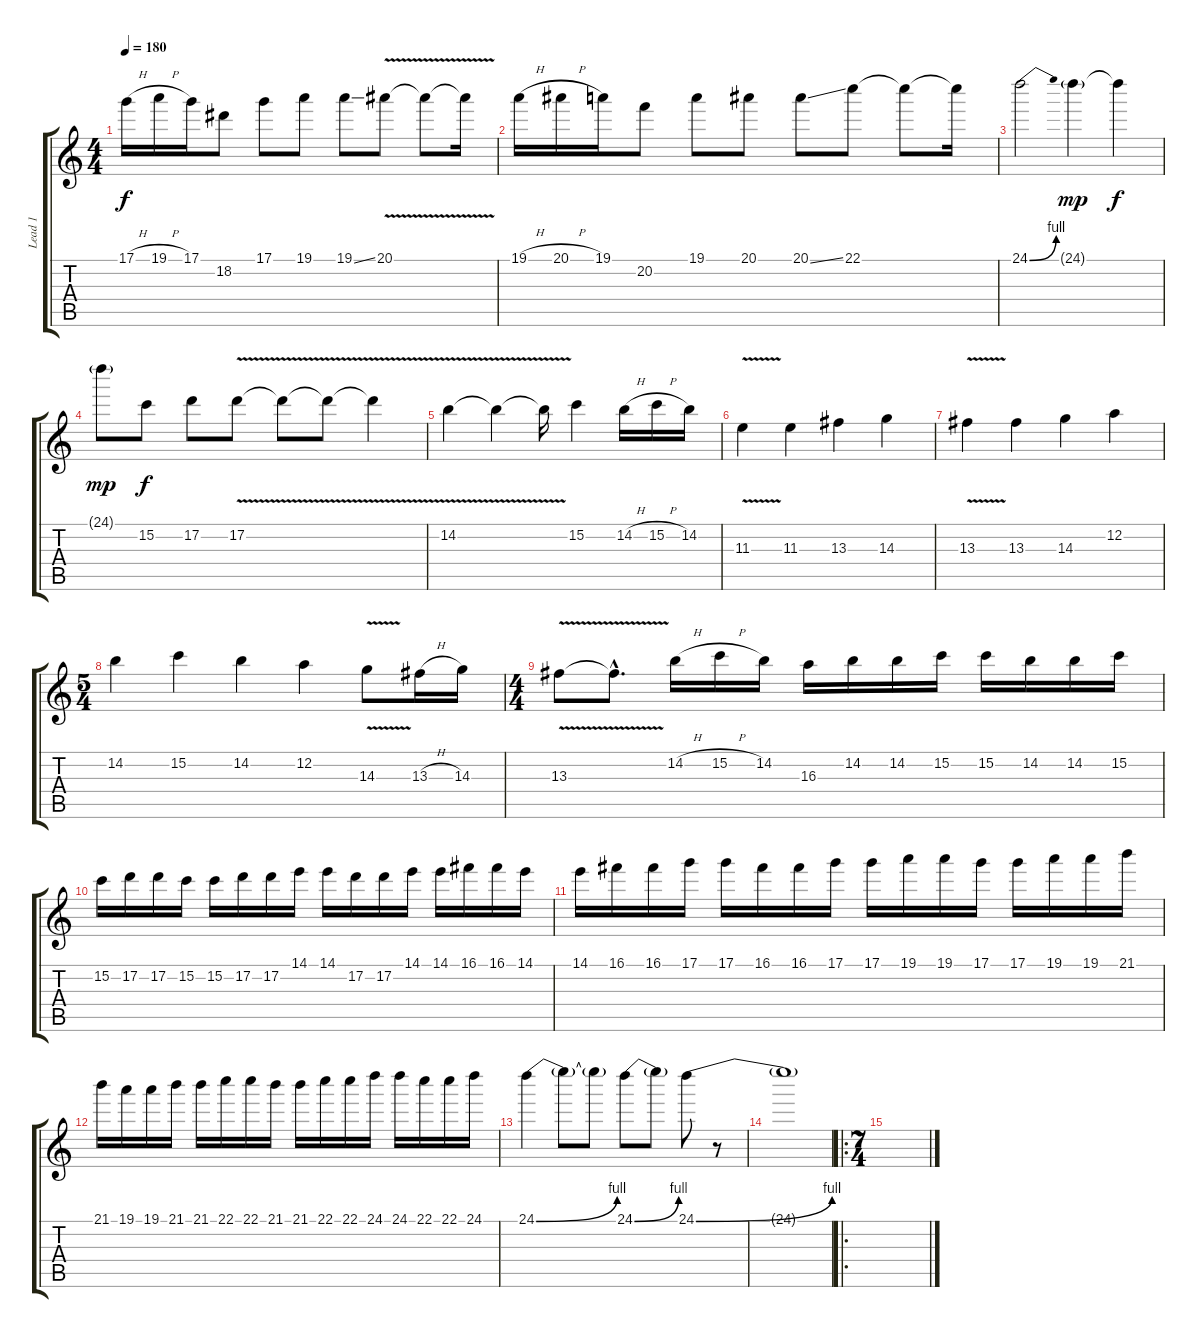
\track ("Lead 1" "Lead 1") {instrument distortionguitar}
\staff {score tabs}
\tuning (D4 A3 F3 C3 G2 D2) {hide}
\ts (4 4)
\tempo 180
\clef g2
\ks c
17.1{h}.16{dy f} 19.1{h}.16 17.1.16 18.2.8 17.1.8 19.1.8 19.1{ss}.8 20.1{v}.8 20.1{v t}.8 20.1{v t}.16 |
19.1{h}.16 20.1{h}.16 19.1.16 20.2.8 19.1.8 20.1.8 20.1{ss}.8 22.1.8 22.1{t}.8 22.1{t}.16 |
24.1{be (bend 0 0 60 4)}.2 24.1{g}.4{dy mp} 24.1{t}.4{dy f} |
24.1{g}.8{dy mp} 15.2.8{dy f} 17.2.8 17.2{v}.8 17.2{v t}.8 17.2{v t}.8 17.2{v t}.4 |
14.2{v}.4 14.2{v t}.4 14.2{v t}.16 15.2.4 14.2{h}.16 15.2{h}.16 14.2.16 |
11.3{v}.4 11.3.4 13.3.4 14.3.4 |
13.3{v}.4 13.3.4 14.3.4 12.2.4 |
\ts (5 4)
14.2.4 15.2.4 14.2.4 12.2.4 14.3{v}.8 13.3{h}.16 14.3.16 |
\ts (4 4)
13.3{v}.8 13.3{hac t}.8{d} 14.2{h}.16 15.2{h}.16 14.2.16 16.3.16 14.2.16 14.2.16 15.2.16 15.2.16 14.2.16 14.2.16 15.2.16 |
15.2.16 17.2.16 17.2.16 15.2.16 15.2.16 17.2.16 17.2.16 14.1.16 14.1.16 17.2.16 17.2.16 14.1.16 14.1.16 16.1.16 16.1.16 14.1.16 |
14.1.16 16.1.16 16.1.16 17.1.16 17.1.16 16.1.16 16.1.16 17.1.16 17.1.16 19.1.16 19.1.16 17.1.16 17.1.16 19.1.16 19.1.16 21.1.16 |
21.1.16 19.1.16 19.1.16 21.1.16 21.1.16 22.1.16 22.1.16 21.1.16 21.1.16 22.1.16 22.1.16 24.1.16 24.1.16 22.1.16 22.1.16 24.1.16 |
24.1{be (bend 0 0 60 4)}.4 24.1{t}.8 24.1{t}.8 24.1{be (bend 0 0 60 4)}.8 24.1{t}.8 24.1{be (bend 0 0 60 4)}.8 r.8 |
24.1{t}.1 |
\ro
\ts (7 4)
